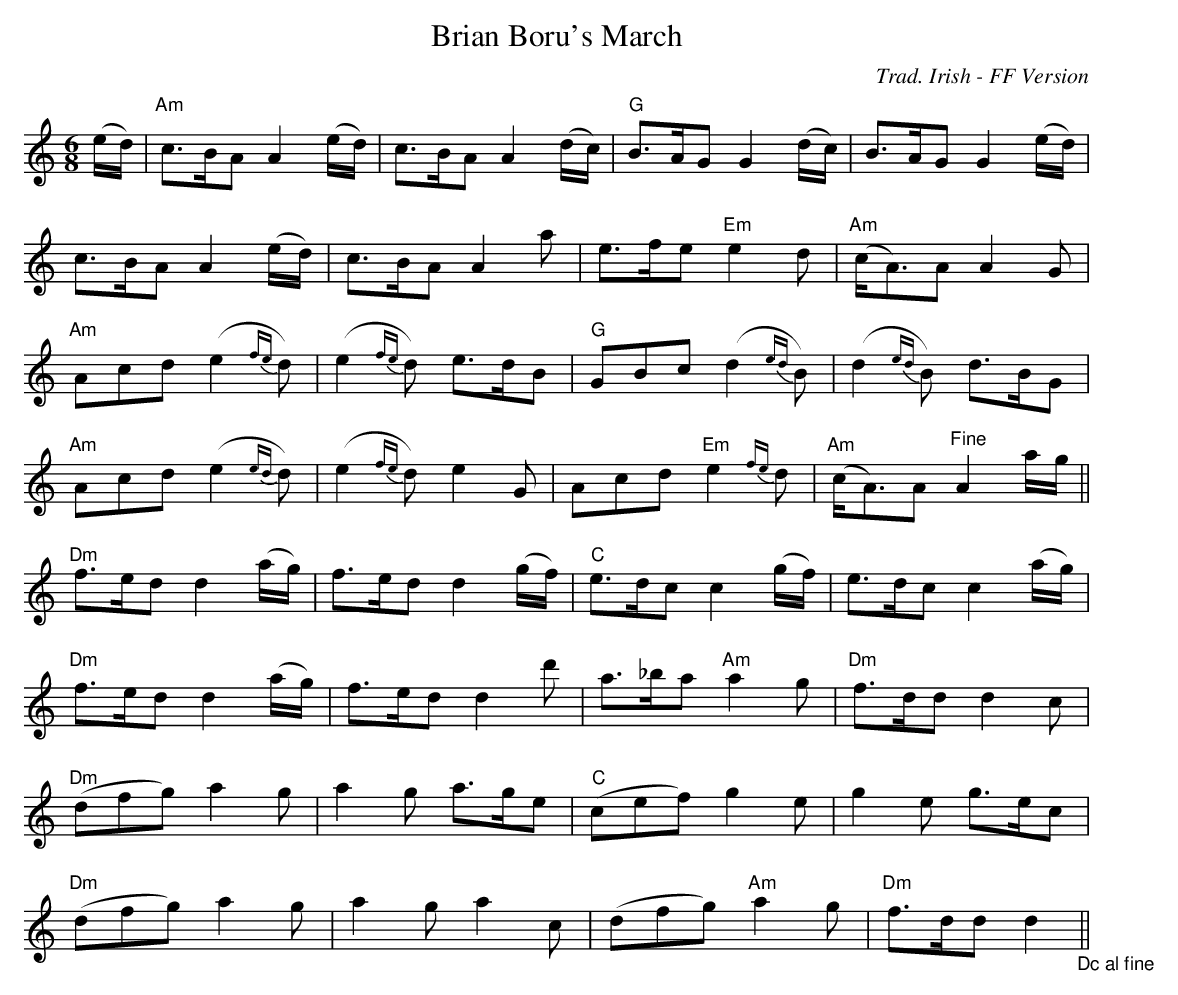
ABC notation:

X:1
T:Brian Boru's March
M:6/8
O:Trad. Irish - FF Version
L:1/8
K:A Minor
(e/d/) | "Am"c>BA A2 (e/d/) | c>BA A2 (d/c/) | "G"B>AG      G2 (d/c/) |      B>AG G2 (e/d/)    |
c>BA A2 (e/d/) | c>BA A2  a     |    e>fe  "Em"e2d       | "Am"(c<A)A   A2   G    |
"Am"Acd (e2{fe}d)  | (e2{fe}d) e>dB | "G"GBc      (d2{ed}B)  |     (d2{ed}B) d>BG     |
"Am"Acd (e2{ed}d)  |(e2{fe}d) e2 G  |    Acd   "Em"e2{fe}d   | "Am"(c<A)A "^Fine"A2 a/g/ ||
"Dm"f>ed d2 (a/g/) | f>ed d2 (g/f/) | "C"e>dc      c2 (g/f/) |      e>dc c2 (a/g/)       |
"Dm"f>ed d2 (a/g/) | f>ed d2 d'     |    a>_ba "Am"a2 g      | "Dm"f>dd d2 c          |
"Dm"(dfg) a2 g     | a2g a>ge       | "C"(cef)     g2 e      |     g2    e  g>ec      |
"Dm"(dfg) a2 g     | a2g a2 c       |    (dfg) "Am"a2 g      | "Dm"f>dd d2"_Dc al fine"    ||
